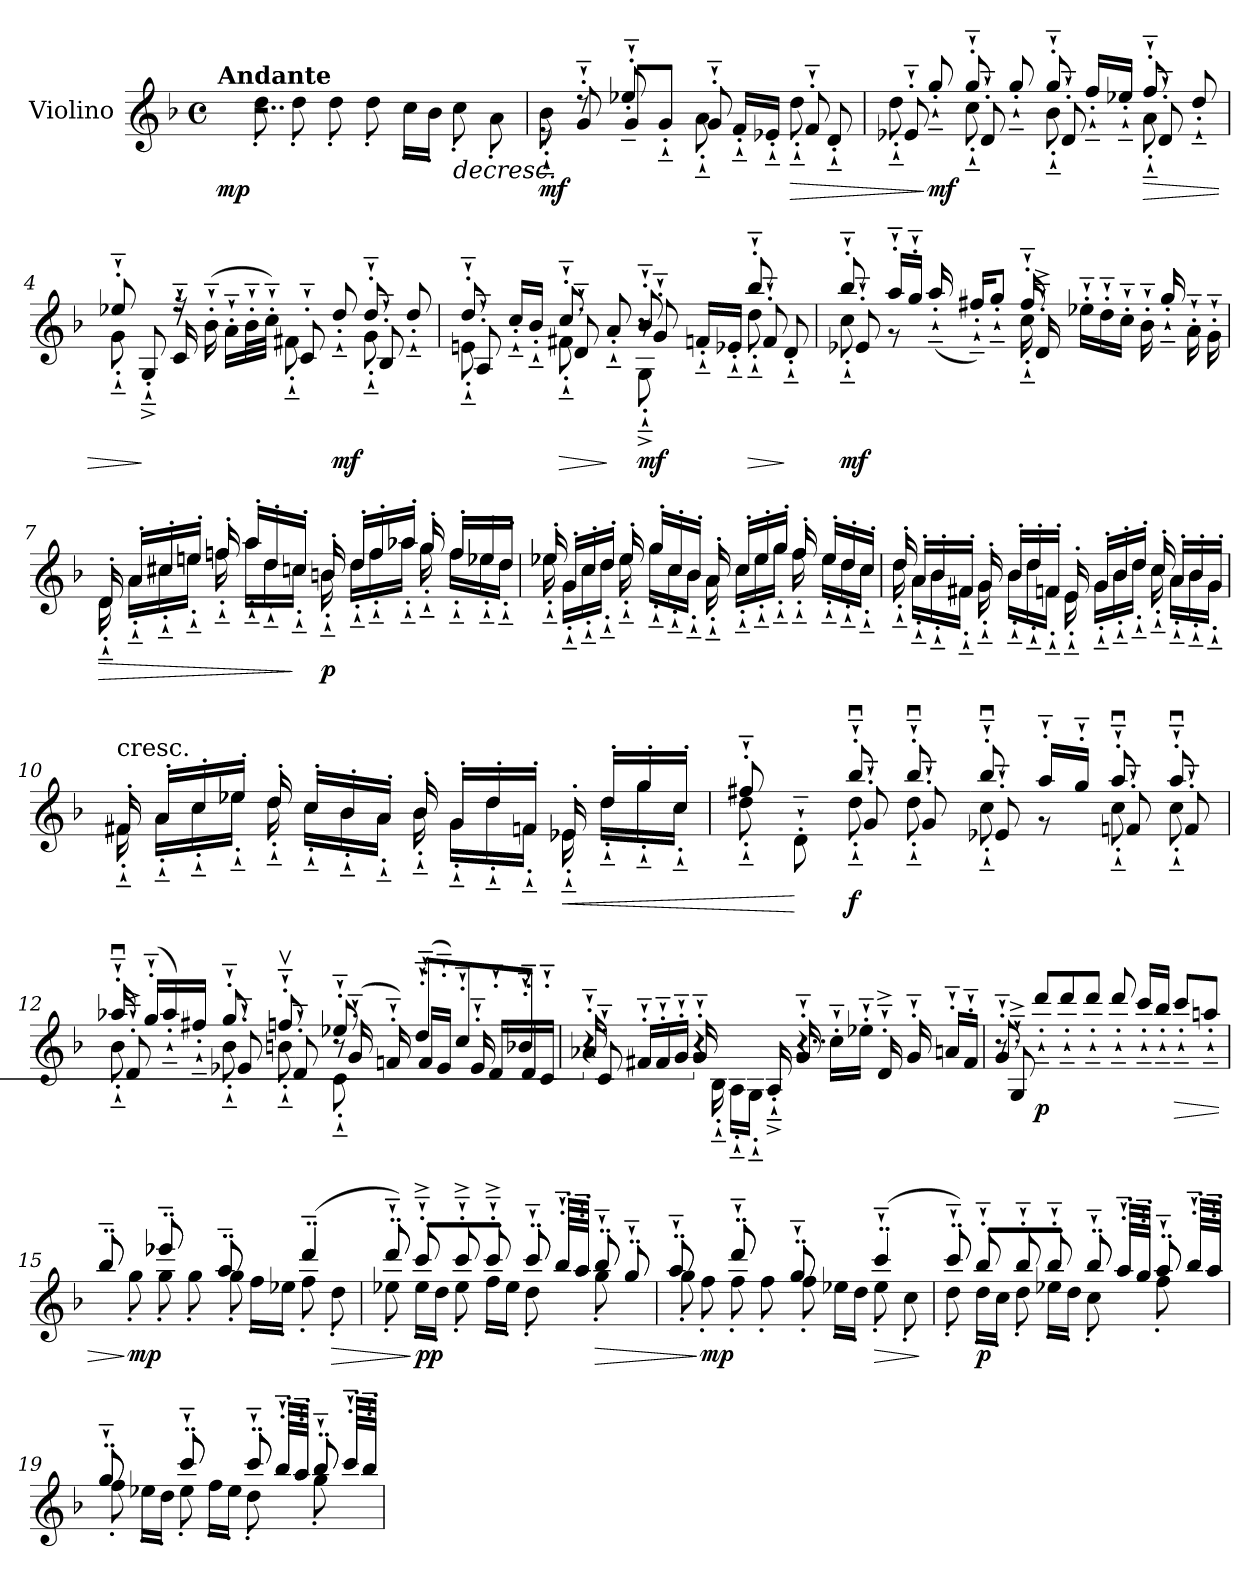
**kern	**dynam
*part1	*part1
*staff1	*staff1
*I"Violino	*
*I'Vln	*
*clefG2	*
*k[b-]	*
*F:	*
*M4/4	*
*met(c)	*
=1	=1
*^	*
*	*^	*
*	*	*^	*
!LO:TX:a:B:t=Andante	!	!	!	!
!	!	!	!	!LO:DY:b
8ryy	8ryy	8ryy	8ryy	mp
8ryy	8dd'\	2..r	8ddv`\yy	.
8ryy	8dd'\	.	8dd~`\yy	.
8ryy	8dd'\	.	8dd~`\yy	.
8ryy	8dd'\	.	8dd~`\yy	.
16ryy	16cc'\LL	.	16cc~`\LLyy	.
16ryy	16b-'\JJ	.	16b-~`\JJyy	.
!	!	!	!	!LO:HP:b
8ryy	8cc'\	.	8cc~`\yy	>
8ryy	8a'\	.	8a~`\yy	.
=2	=2	=2	=2	=2
!	!	!	!	!LO:DY:b
*	*	*v	*v	*
8ryy	8b-~`'\	8r	mf
8ryy	8r	8g~`'/	]
8ryy	8ee-X~`'/	8g~`'/L	.
8ryy	8ryy	8g~`'/J	.
8ryy	8a~`'\	8g~`'/	.
8ryy	8ryy	16f~`'/LL	.
.	.	16e-X~`'/JJ	.
!	!	!	!LO:HP:b
8ryy	8dd~`'\	8f~`'/	>
8ryy	8ryy	8d~`'/	.
!!LO:LB:g=z	!!	!!
=3	=3	=3	=3
8ryy	8dd~`'\	8e-X~`'/	.
!	!	!	!LO:DY:n=1:b
8gg~`'/	8ryy	8ryy	] mf
8gg~`'/	8cc~`'\	8d~`'/	.
8gg~`'/	8ryy	8ryy	.
8gg~`'/	8b-~`'\	8d~`'/	.
16ff~`'/LL	8ryy	8ryy	.
16ee-X~`'/JJ	.	.	.
!	!	!	!LO:HP:b
8ff~`'/	8a~`'\	8d~`'/	>
8dd~`'/	8ryy	8ryy	.
=4	=4	=4	=4
8ee-X~`'/	8g~`'\	8ryy	.
8ryy	8ryy	8G~^`'/	]
16ryy	16r	16c~`'/	.
16ryy	(<16b-~`'\	16ryy	.
16ryy	16a~`'\LL	8ryy	.
32ryy	32b-~`'\L	.	.
32ryy	32cc~`'\JJJ)	.	.
8ryy	8f#X~`'\	8c~`'/	.
!	!	!	!LO:DY:b
8dd~`'/	8ryy	8ryy	mf
8dd~`'/	8g~`'\	8B-~`'/	.
8dd~`'/	8ryy	8ryy	.
!!LO:LB:g=z	!!	!!
=5	=5	=5	=5
*	*	*^	*
8dd~`'/	8en~`'\	8A~`'/	2ryy	.
16cc~`'/LL	8ryy	8ryy	.	.
16b-~`'/JJ	.	.	.	.
!	!	!	!	!LO:HP:b
8cc~`'/	8f#X~`'\	8d~`'/	.	>
8a~`'/	8ryy	8ryy	.	]
!	!	!	!	!LO:DY:b
8b-~`'/	8G~^`'\	8g~`'/	8r	mf
8ryy	8ryy	16fn~`'/LL	8ryy	.
.	.	16e-X~`'/JJ	.	.
!	!	!	!	!LO:HP:b
8bb-~`'/	8dd~`'\	8f~`'/	4ryy	>
8ryy	8ryy	8d~`'/	.	]
*	*	*v	*v	*
=6	=6	=6	=6
!	!	!	!LO:DY:b
8bb-~`'/	8cc~`'\	8e-X~`'/	mf
16aa~`'/LL	8r	8ryy	.
16gg~`'/JJ	.	.	.
(>16aa~`'/	4ryy	4ryy	.
16ff#X~`'/KL)	.	.	.
8gg~`'/J	.	.	.
16ff#~`'/	16cc~`'\	16d~^`'/	.
16ryy	16ee-X~`'\LL	16ryy	.
16ryy	16dd~`'\	8ryy	.
16ryy	16cc~`'\JJ	.	.
16ryy	16b-~`'\	4ryy	.
16gg~`'/	16ryy	.	.
16ryy	16a~`'\	.	.
16ryy	16g~`'\	.	.
*	*v	*v	*
!!LO:LB:g=z
=7	=7	=7
!	!	!LO:HP:b
16d'/	16d~`'\	>
16a'/LL	16a~`'\LL	.
16cc#X'/	16cc#~`'\	.
16een'/JJ	16een~`'\JJ	.
16ffn'/	16ffn~`'\	.
16aa'/LL	16aa~`'\LL	.
16dd'/	16dd~`'\	.
16ccn'/JJ	16cc~`'\JJ	]
!	!	!LO:DY:b
16bn'/	16b~`'\	p
16dd'/LL	16dd~`'\LL	.
16ff'/	16ff~`'\	.
16aa-X'/JJ	16aa-~`'\JJ	.
16gg'/	16gg~`'\	.
16ff'/LL	16ff~`'\LL	.
16ee-X'/	16ee-~`'\	.
16dd'/JJ	16dd~`'\JJ	.
=8	=8	=8
16ee-X'/	16ee-~`'\	.
16g'/LL	16g~`'\LL	.
16cc'/	16cc~`'\	.
16dd'/JJ	16dd~`'\JJ	.
16ee-'/	16ee-~`'\	.
16gg'/LL	16gg~`'\LL	.
16cc'/	16cc~`'\	.
16b-'/JJ	16b-~`'\JJ	.
16a'/	16a~`'\	.
16cc'/LL	16cc~`'\LL	.
16ee-'/	16ee-~`'\	.
16gg'/JJ	16gg~`'\JJ	.
16ff'/	16ff~`'\	.
16ee-'/LL	16ee-~`'\LL	.
16dd'/	16dd~`'\	.
16cc'/JJ	16cc~`'\JJ	.
!!LO:LB:g=z	!!
=9	=9	=9
16dd'/	16dd~`'\	.
16a'/LL	16a~`'\LL	.
16b-'/	16b-~`'\	.
16f#X'/JJ	16f#~`'\JJ	.
16g'/	16g~`'\	.
16b-'/LL	16b-~`'\LL	.
16dd'/	16dd~`'\	.
16fn'/JJ	16f~`'\JJ	.
16e'/	16e~`'\	.
16g'/LL	16g~`'\LL	.
16b-'/	16b-~`'\	.
16dd'/JJ	16dd~`'\JJ	.
16cc'/	16cc~`'\	.
16a'/LL	16a~`'\LL	.
16b-'/	16b-~`'\	.
16g'/JJ	16g~`'\JJ	.
=10	=10	=10
!LO:TX:a:t=cresc.	!	!
16f#X'/	16f#~`'\	.
16a'/LL	16a~`'\LL	.
16cc'/	16cc~`'\	.
16ee-X'/JJ	16ee-~`'\JJ	.
16dd'/	16dd~`'\	.
16cc'/LL	16cc~`'\LL	.
16b-'/	16b-~`'\	.
16a'/JJ	16a~`'\JJ	.
16b-'/	16b-~`'\	.
16g'/LL	16g~`'\LL	.
16dd'/	16dd~`'\	.
16fn'/JJ	16f~`'\JJ	.
!	!	!LO:HP:b
16e-X'/	16e-~`'\	<
16dd'/LL	16dd~`'\LL	.
16gg'/	16gg~`'\	.
16cc'/JJ	16cc~`'\JJ	.
!!LO:LB:g=z	!!
=11	=11	=11
*	*^	*
8ff#X~`'/	8dd~`'\	8ryy	.
8ryy	8d~`'\	8ryy	[
!	!	!	!LO:DY:b
8bb-u~`'/	8dd~`'\	8g~`'/	f
8bb-u~`'/	8dd~`'\	8g~`'/	.
8bb-u~`'/	8cc~`'\	8e-X~`'/	.
16aa~`'/LL	8r	8ryy	.
16gg~`'/JJ	.	.	.
8aau~`'/	8cc~`'\	8fn~`'/	.
8aau~`'/	8cc~`'\	8f~`'/	.
=12	=12	=12	=12
*	*	*^	*
16aa-Xu~`'/	8b-~`'\	8d~^`'/	2ryy	.
(>16gg~`'/LL	.	.	.	.
16aa-~`'/)	8ryy	8ryy	.	.
16ff#X~`'/JJ	.	.	.	.
8gg~`'/	8b-~`'\	8e-X~`'/	.	.
8ffnv~`'/	8bn~`'\	8d~`'/	.	.
8ee-X~`'/	8c~`'\	(>16g~`'/	8r	.
.	.	16fn~`'/)	.	.
8dd~`'/L	8ryy	(>16f~`'/LL	8ryy	.
.	.	16e-~`'/JJ)	.	.
8cc~`'/	4ryy	16e-~`'/	4ryy	.
.	.	16d~`'/LL	.	.
8b-X~`'/J	.	16d~`'/	.	.
.	.	16c~`'/JJ	.	.
*	*	*v	*v	*
!!LO:LB:g=z
=13	=13	=13	=13
!	!LO:N:vis=4.	!	!
16a-X~`'/	16%5r	8c~`'/	.
16f#X~`'/LL	.	.	.
16f#~`'/	.	8ryy	.
16g~`'/JJ	.	.	.
!	!	!LO:N:vis=4.	!
16g~`'/	.	16%5r	.
16ryy	16B-~`'\	.	.
16ryy	16A~`'\LL	.	.
16ryy	16G~`'\JJ	.	.
16ryy	16A~^`'/	.	.
16g~`'/	4..r	16ryy	.
16cc~`'\LL	.	8ryy	.
16ee-X~`'\JJ	.	.	.
16ryy	.	16d~^`'/	.
16g~`'/	.	16ryy	.
16an~`'/LL	.	8ryy	.
16f#~`'/JJ	.	.	.
=14	=14	=14	=14
8g~`'/	8r	8G~^`'/	.
!	!	!	!LO:DY:b
8ddd~`'/L	8ryy	8ryy	p
8ddd~`'/	4ryy	4ryy	.
8ddd~`'/J	.	.	.
8ddd~`'/	2ryy	2ryy	.
16ccc~`'/LL	.	.	.
16bb-~`'/JJ	.	.	.
!	!	!	!LO:HP:b
8ccc~`'/L	.	.	>
8aan~`'/J	.	.	.
!!LO:LB:g=z	!!	!!
=15	=15	=15	=15
*	*	*^	*
8bb-'/	8ryy	8bb-~'/	8ryy	.
!	!	!	!	!LO:DY:n=1:b
8ryy	8gg'\	8ryy	8gg~`\yy	] mp
8eee-X'/	8gg'\	8eee-~'/	8gg~`\yy	.
8ryy	8gg'\	8ryy	8gg~`\yy	.
8aa'/	8gg'\	8aa~'/	8gg~`\yy	.
8ryy	16ff'\LL	8ryy	16ff~`\LLyy	.
.	16ee-X'\JJ	.	16ee-~`\JJyy	.
(>4ddd'/	8ff'\	4ddd~'/	8ff~`\yy	.
!	!	!	!	!LO:HP:b
.	8dd'\	.	8dd~`\yy	>
=16	=16	=16	=16	=16
8ddd'/)	8ee-X'\	8ddd~`'/	8ee-~`\yy	.
!	!	!	!	!LO:DY:n=1:b
!	!	!	!	!LO:DY:n=2:b
8ccc'/	16ee-'\LL	8ccc~^`'/L	16ee-~`\LLyy	] p p
.	16dd'\JJ	.	16dd~`\JJyy	.
8ccc'/	8ee-'\	8ccc~^`'/	8ee-~`\yy	.
8ccc'/	16ff'\LL	8ccc~^`'/J	16ff~`\LLyy	.
.	16ee-'\JJ	.	16ee-~`\JJyy	.
8ccc'/	8dd'\	8ccc~`'/	8dd~`\yy	.
16bb-'/LL	8ryy	16bb-~`'/LL	8ryy	.
16aa'/JJ	.	16aa~`'/JJ	.	.
!	!	!	!	!LO:HP:b
8bb-'/	8gg'\	8bb-~`'/	8gg~`\yy	>
8gg'/	8ryy	8gg~`'/	8ryy	.
!!LO:PB:g=z	!!	!!	!!
=17	=17	=17	=17	=17
8aa'/	8gg'\	8aa~`'/	8gg~`\yy	.
!	!	!	!	!LO:DY:n=1:b
8ryy	8ff'\	8ryy	8ff~`\Lyy	] mp
8ddd'/	8ff'\	8ddd~`'/	8ff~`\yy	.
8ryy	8ff'\	8ryy	8ff~`\Jyy	.
8gg'/	8ff'\	8gg~`'/	8ff~`\yy	.
8ryy	16ee-X'\LL	8ryy	16ee-~`\LLyy	.
.	16dd'\JJ	.	16dd~`\JJyy	.
!	!	!	!	!LO:HP:b
(>4ccc'/	8ee-'\	4ccc~`'/	8ee-~`\yy	>
.	8cc'\	.	8cc~`\yy	.
*v	*v	*v	*v	*
.	]
=18	=18
*^	*
*	*^	*
*	*	*^	*
8ccc'/)	8dd'\	8ccc~`'/	8dd~`\yy	.
!	!	!	!	!LO:DY:b
8bb-'/	16dd'\LL	8bb-~`'/L	16dd~`\LLyy	p
.	16cc'\JJ	.	16cc~`\JJyy	.
8bb-'/	8dd'\	8bb-~`'/	8dd~`\yy	.
8bb-'/	16ee-X'\LL	8bb-~`'/J	16ee-~`\LLyy	.
.	16dd'\JJ	.	16dd~`\JJyy	.
8bb-'/	8cc'\	8bb-~`'/	8cc~`\yy	.
16aa'/LL	8ryy	16aa~`'/LL	8ryy	.
16gg'/JJ	.	16gg~`'/JJ	.	.
8aa'/	8ff'\	8aa~`'/	8ff~`\yy	.
16bb-'/LL	8ryy	16bb-~`'/LL	8ryy	.
16aa'/JJ	.	16aa~`'/JJ	.	.
!!LO:LB:g=z	!!	!!	!!
=19	=19	=19	=19	=19
8gg'/	8ff'\	8gg~`'/	8ff~`\yy	.
8ryy	16ee-X'\LL	8ryy	16ee-~`\LLyy	.
.	16dd'\JJ	.	16dd~`\JJyy	.
8ccc'/	8ee-'\	8ccc~`'/	8ee-~`\yy	.
8ryy	16ff'\LL	8ryy	16ff~`\LLyy	.
.	16ee-'\JJ	.	16ee-~`\JJyy	.
8ccc'/	8dd'\	8ccc~`'/	8dd~`\yy	.
16bb-'/LL	8ryy	16bb-~`'/LL	8ryy	.
16aa'/JJ	.	16aa~`'/JJ	.	.
8bb-'/	8gg'\	8bb-~`'/	8gg~`\yy	.
16ccc'/LL	8ryy	16ccc~`'/LL	8ryy	.
16bb-'/JJ	.	16bb-~`'/JJ	.	.
*v	*v	*v	*v	*
=	=
*-	*-
